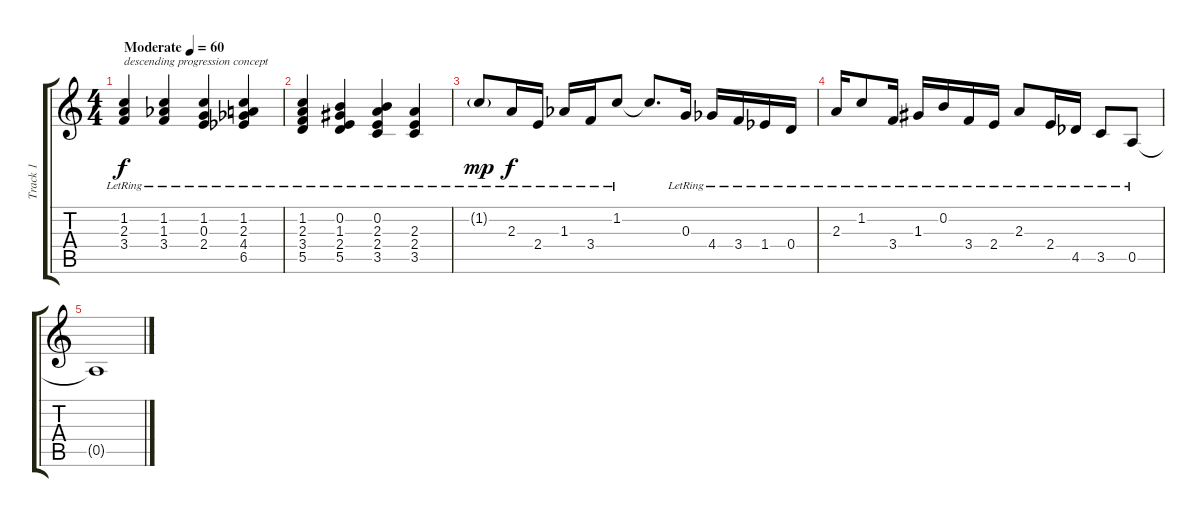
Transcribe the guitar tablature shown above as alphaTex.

\track ("Track 1" "Track 1") {instrument acousticguitarnylon}
\staff {score tabs}
\tuning (E4 B3 G3 D3 A2 E2) {hide}
\ts (4 4)
\tempo (60 "Moderate")
\clef g2
\ks c
(1.2{lr} 2.3{lr} 3.4{lr}).4{txt "descending progression concept" dy f instrument acousticguitarnylon} (1.2{lr} 1.3{lr acc b} 3.4{lr}).4 (1.2{lr} 0.3{lr} 2.4{lr}).4 (1.2{lr} 2.3{lr} 4.4{lr acc b} 6.5{lr acc b}).4 |
(1.2{lr} 2.3{lr} 3.4{lr} 5.5{lr}).4 (0.2{lr} 1.3{lr} 2.4{lr} 5.5{lr}).4 (0.2{lr} 2.3{lr} 2.4{lr} 3.5{lr}).4 (2.3{lr} 2.4{lr} 3.5{lr}).4 |
1.2{g lr}.8{dy mp} 2.3{lr}.16{dy f} 2.4{lr}.16 1.3{lr acc b}.16 3.4{lr}.16 1.2{lr}.8 1.2{t}.8{d} 0.3{lr}.16 4.4{lr acc b}.16 3.4{lr}.16 1.4{lr acc b}.16 0.4{lr}.16 |
2.3{lr}.16 1.2{lr}.8 3.4{lr}.16 1.3{lr}.16 0.2{lr}.16 3.4{lr}.16 2.4{lr}.16 2.3{lr}.8 2.4{lr}.16 4.5{lr acc b}.16 3.5{lr}.8 0.5{lr}.8 |
0.5{t}.1
